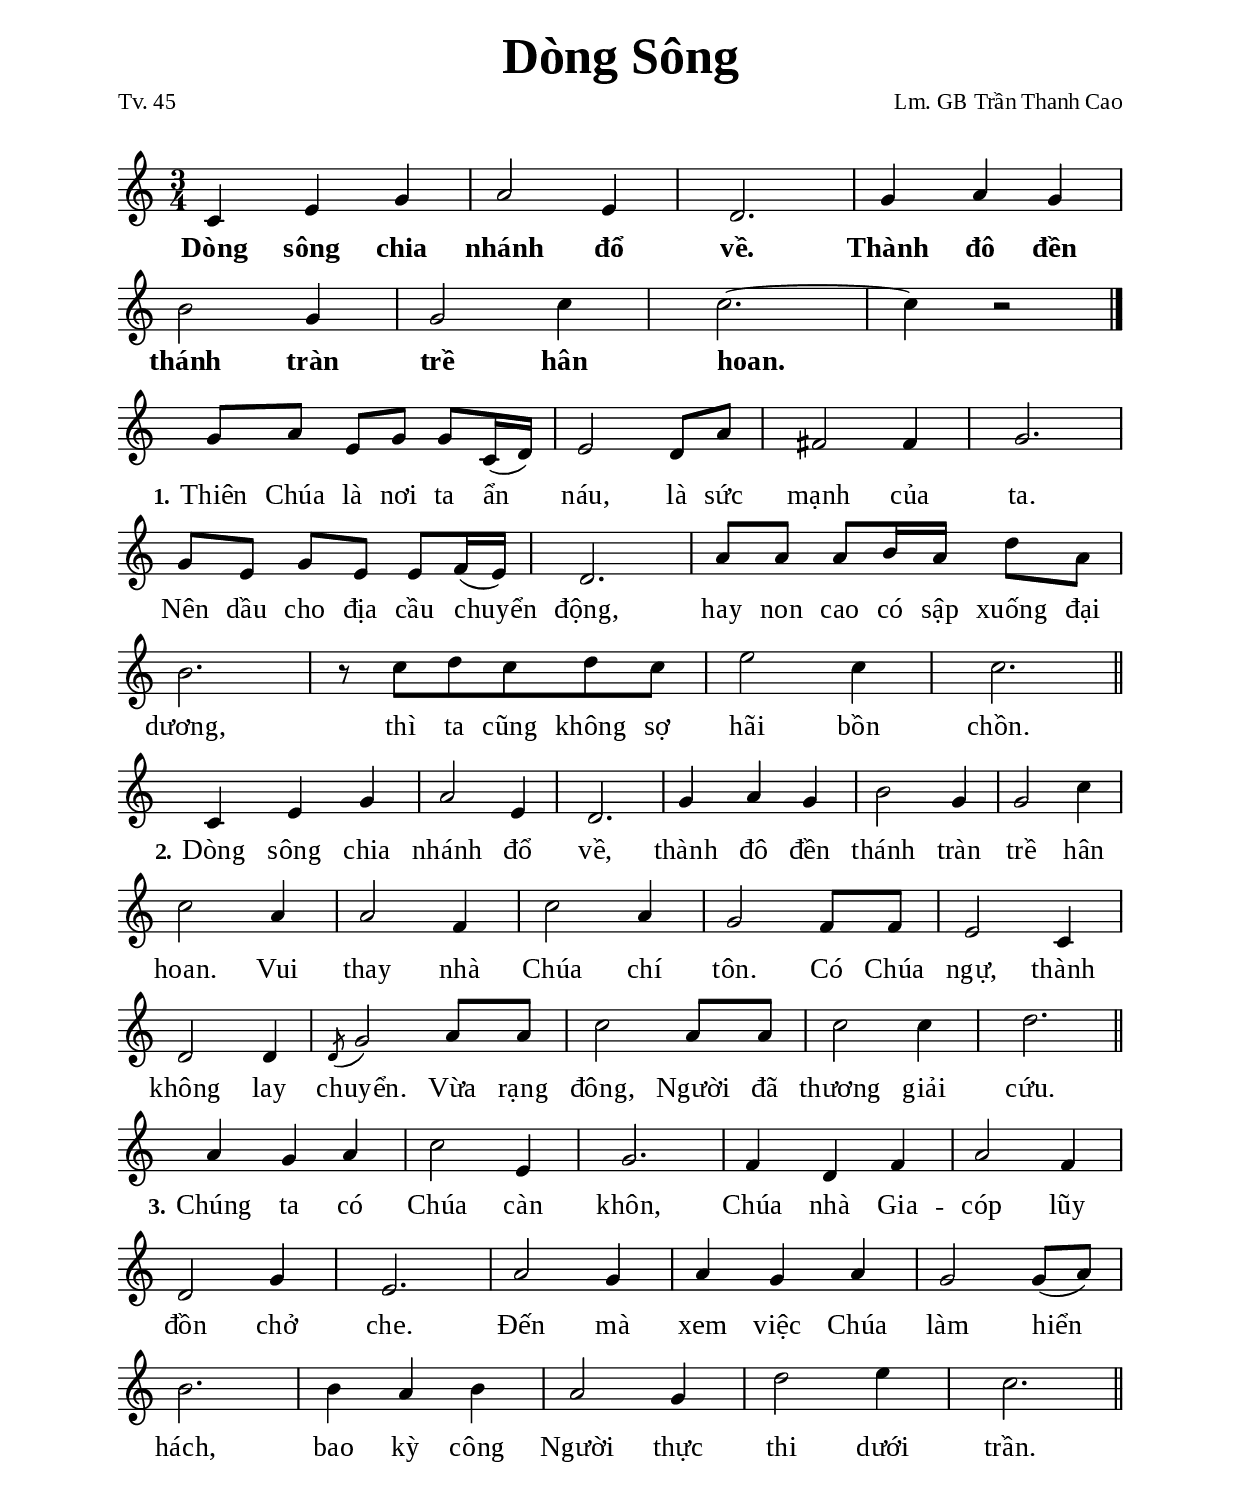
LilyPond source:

% Cài đặt chung
\version "2.22.1"
\include "english.ly"

\header {
  title = \markup { \fontsize #3 "Dòng Sông" }
  poet = "Tv. 45"
  composer = "Lm. GB Trần Thanh Cao"
  arranger = " "
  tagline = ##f
}

% Nhạc điệp khúc
nhacDiepKhucSop = \relative c' {
  c4 e g |
  a2 e4 |
  d2. |
  g4 a g |
  b2 g4 |
  g2 c4 |
  c2. ~ |
  c4 r2 \bar "|."
}

% Nhạc phiên khúc
nhacPhienKhucMot = \relative c'' {
  g8 a e g g c,16( d) |
  e2 d8 a' |
  fs2 fs4 |
  g2. |
  g8 e g e e f16( e) |
  d2. |
  a'8 a a b16 a d8 a |
  b2. |
  r8 c d c d c |
  e2 c4 |
  c2. \bar "||"
}

nhacPhienKhucHai = \relative c' {
  c4 e g |
  a2 e4 |
  d2. |
  g4 a g |
  b2 g4 |
  g2 c4 |
  c2 a4 |
  a2 f4 |
  c'2 a4 |
  g2 f8 f |
  e2 c4 |
  d2 d4 |
  \acciaccatura d8 g2 a8 a |
  c2 a8 a |
  c2 c4 |
  d2. \bar "||"
}

nhacPhienKhucBa = \relative c'' {
  a4 g a |
  c2 e,4 |
  g2. |
  f4 d f |
  a2 f4 |
  d2 g4 |
  e2. |
  a2 g4 |
  a g a |
  g2 g8( a) |
  b2. |
  b4 a b |
  a2 g4 |
  d'2 e4 |
  c2. \bar "||"
}

% Lời điệp khúc
loiDiepKhuc = \lyricmode {
  Dòng sông chia nhánh đổ về.
  Thành đô đền thánh tràn trề hân hoan.
}

% Lời phiên khúc
loiPhienKhucMot = \lyricmode {
  \set stanza = #"1."
  Thiên Chúa là nơi ta ẩn náu, là sức mạnh của ta.
  Nên dầu cho địa cầu chuyển động,
  hay non cao có sập xuống đại dương,
  thì ta cũng không sợ hãi bồn chồn.
}

loiPhienKhucHai = \lyricmode {
  \set stanza = #"2."
  Dòng sông chia nhánh đổ về,
  thành đô đền thánh tràn trề hân hoan.
  Vui thay nhà Chúa chí tôn.
  Có Chúa ngự, thành không lay chuyển.
  Vừa rạng đông, Người đã thương giải cứu.
}

loiPhienKhucBa = \lyricmode {
  \set stanza = #"3."
  Chúng ta có Chúa càn khôn,
  Chúa nhà Gia -- cóp lũy đồn chở che.
  Đến mà xem việc Chúa làm hiển hách,
  bao kỳ công Người thực thi dưới trần.
}


% Dàn trang
\paper {
  #(set-paper-size "a4")
  top-margin = 20\mm
  bottom-margin = 20\mm
  left-margin = 20\mm
  right-margin = 20\mm
  indent = #0
  #(define fonts
    (make-pango-font-tree
      "Liberation Serif"
      "Liberation Serif"
      "Liberation Serif"
      (/ 20 20)))
  page-count = #1
  system-system-spacing = #'((basic-distance . 11.5)
                             (minimum-distance . 11.5)
                             (padding . 1))
  score-system-spacing = #'((basic-distance . 11.5)
                             (minimum-distance . 11.5)
                             (padding . 1))
}

\score {
  \new ChoirStaff <<
    \new Staff = diepKhuc \with {
        \consists "Merge_rests_engraver"
        %\magnifyStaff #(magstep +1)
      }
      <<
      \new Voice = beSop {
        \key c \major \time 3/4 \nhacDiepKhucSop
      }
    >>
    \new Lyrics \with {
          \override VerticalAxisGroup.
            nonstaff-relatedstaff-spacing.padding = #1
          \override VerticalAxisGroup.
            nonstaff-unrelatedstaff-spacing.padding = #1
        }
        \lyricsto beSop \loiDiepKhuc
  >>
  \layout {
    \override Lyrics.LyricText.font-series = #'bold
    \override Lyrics.LyricText.font-size = #+2
    \override Lyrics.LyricSpace.minimum-distance = #3.5
    \override Score.BarNumber.break-visibility = ##(#f #f #f)
    \override Score.SpacingSpanner.uniform-stretching = ##t
  }
}

\score {
  \new ChoirStaff <<
    \new Staff = phienKhuc \with {
        %\magnifyStaff #(magstep +1)
      }
      <<
      \new Voice = beSop {
        \key c \major \time 3/4 \nhacPhienKhucMot
      }
    >>
    \new Lyrics \with {
          \override VerticalAxisGroup.
            nonstaff-relatedstaff-spacing.padding = #1
          \override VerticalAxisGroup.
            nonstaff-unrelatedstaff-spacing.padding = #1
        }
        \lyricsto beSop \loiPhienKhucMot
  >>
  \layout {
    \override Staff.TimeSignature.transparent = ##t
    \override Lyrics.LyricText.font-size = #+2
    \override Lyrics.LyricSpace.minimum-distance = #1.6
    \override Score.BarNumber.break-visibility = ##(#f #f #f)
    \override Score.SpacingSpanner.uniform-stretching = ##t
  }
}

\score {
  \new ChoirStaff <<
    \new Staff = phienKhuc \with {
        %\magnifyStaff #(magstep +1)
      }
      <<
      \new Voice = beSop {
        \key c \major \time 3/4 \nhacPhienKhucHai
      }
    >>
    \new Lyrics \with {
          \override VerticalAxisGroup.
            nonstaff-relatedstaff-spacing.padding = #1
          \override VerticalAxisGroup.
            nonstaff-unrelatedstaff-spacing.padding = #1
        }
        \lyricsto beSop \loiPhienKhucHai
  >>
  \layout {
    \override Staff.TimeSignature.transparent = ##t
    \override Lyrics.LyricText.font-size = #+2
    \override Lyrics.LyricSpace.minimum-distance = #2.0
    \override Score.BarNumber.break-visibility = ##(#f #f #f)
    \override Score.SpacingSpanner.uniform-stretching = ##t
  }
}

\score {
  \new ChoirStaff <<
    \new Staff = phienKhuc \with {
        %\magnifyStaff #(magstep +1)
      }
      <<
      \new Voice = beSop {
        \key c \major \time 3/4 \nhacPhienKhucBa
      }
    >>
    \new Lyrics \with {
          \override VerticalAxisGroup.
            nonstaff-relatedstaff-spacing.padding = #1.2
          \override VerticalAxisGroup.
            nonstaff-unrelatedstaff-spacing.padding = #1
        }
        \lyricsto beSop \loiPhienKhucBa
  >>
  \layout {
    \override Staff.TimeSignature.transparent = ##t
    \override Lyrics.LyricText.font-size = #+2
    \override Lyrics.LyricSpace.minimum-distance = #2.5
    \override Score.BarNumber.break-visibility = ##(#f #f #f)
    \override Score.SpacingSpanner.uniform-stretching = ##t
  }
}
